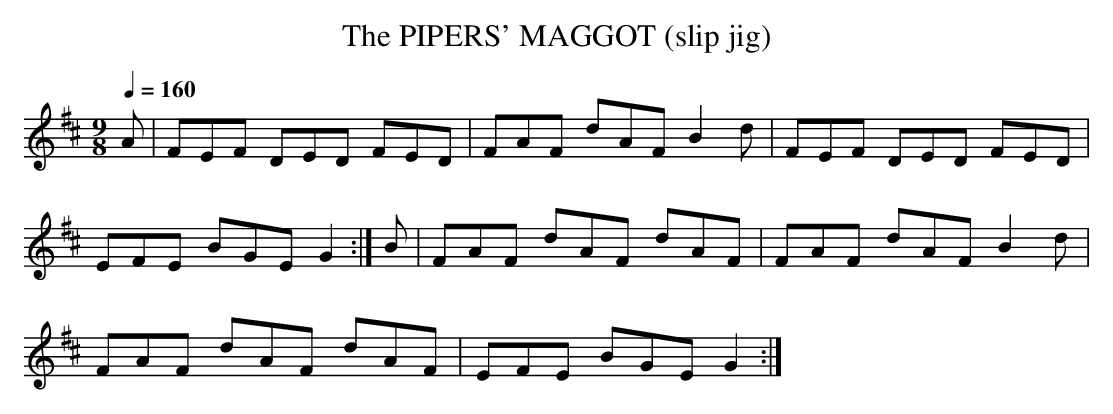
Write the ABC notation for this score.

X:1
T:PIPERS' MAGGOT (slip jig), The
Q:1/4=160
M:9/8
L:1/8
K:D
A|FEF DED FED|FAF dAF B2d|FEF DED FED|
EFE BGE G2 :|B|FAF dAF dAF|FAF dAF B2d|
FAF dAF dAF|EFE BGE G2 :|
